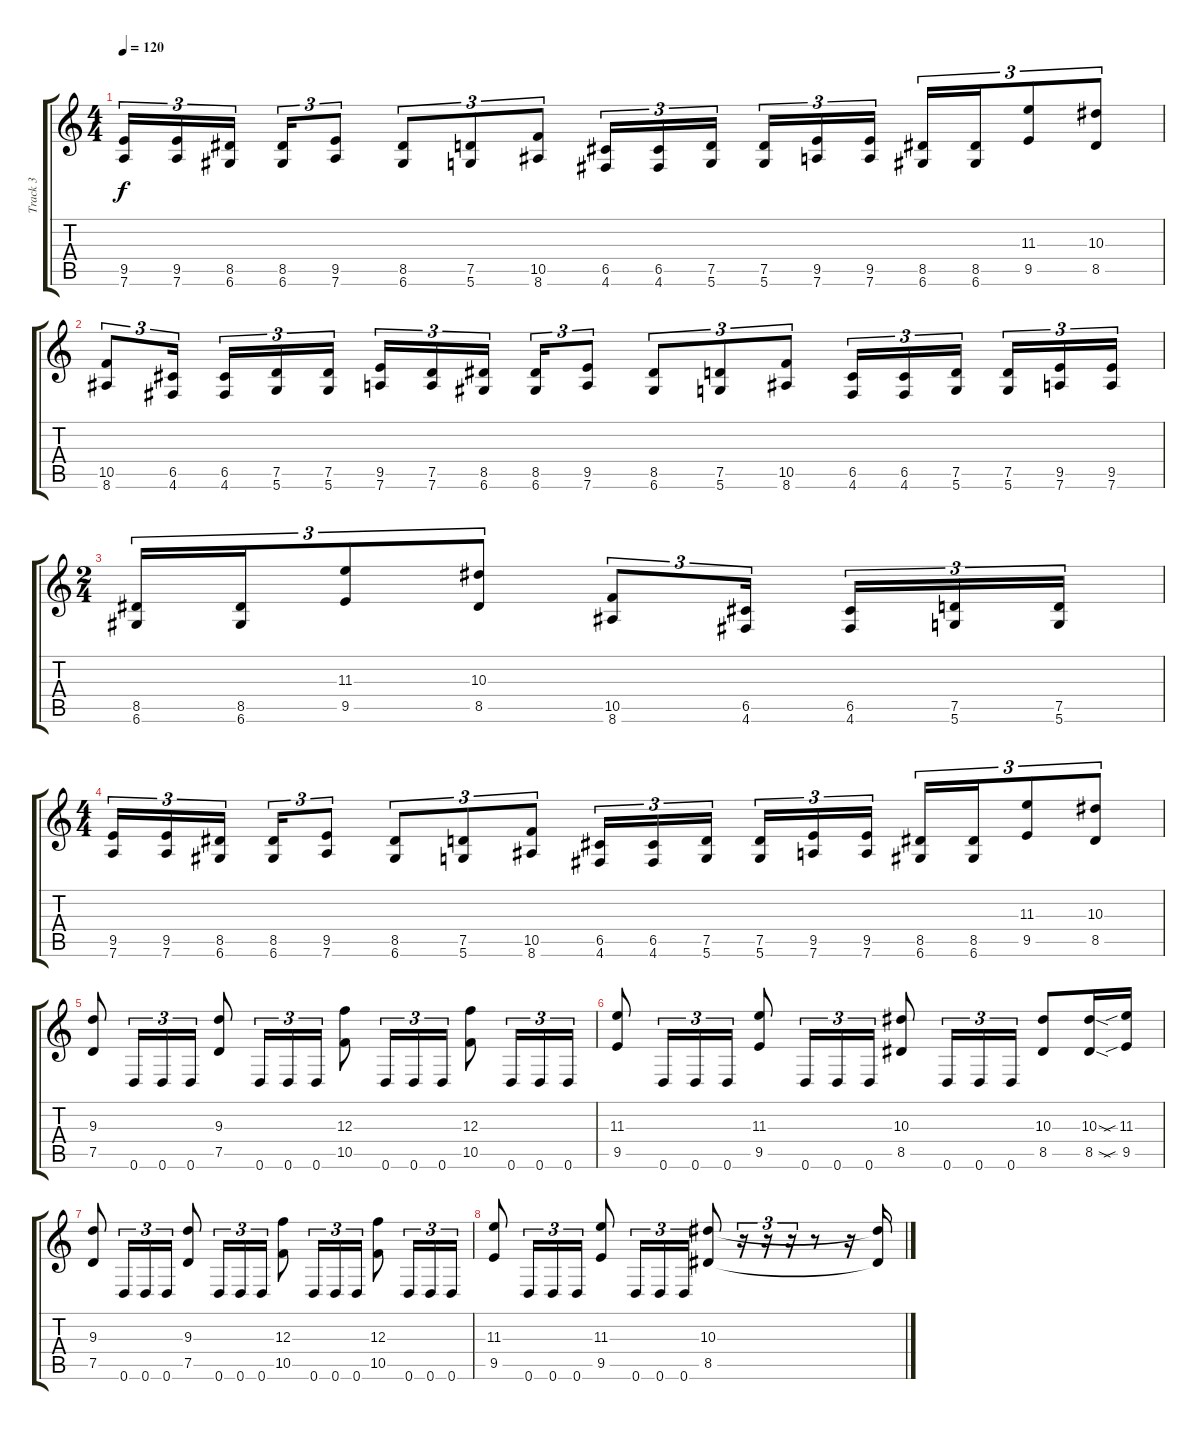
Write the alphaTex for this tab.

\track ("Track 3" "Track 3") {instrument distortionguitar}
\staff {score tabs}
\tuning (D4 A3 F3 C3 G2 D2) {hide}
\ts (4 4)
\tempo 120
\clef g2
\ks c
(9.5 7.6).16{tu (3 2) dy f} (9.5 7.6).16{tu (3 2)} (8.5 6.6).16{tu (3 2)} (8.5 6.6).16{tu (3 2)} (9.5 7.6).8{tu (3 2)} (8.5 6.6).8{tu (3 2)} (7.5 5.6).8{tu (3 2)} (10.5 8.6).8{tu (3 2)} (6.5 4.6).16{tu (3 2)} (6.5 4.6).16{tu (3 2)} (7.5 5.6).16{tu (3 2)} (7.5 5.6).16{tu (3 2)} (9.5 7.6).16{tu (3 2)} (9.5 7.6).16{tu (3 2)} (8.5 6.6).16{tu (3 2)} (8.5 6.6).16{tu (3 2)} (11.3 9.5).8{tu (3 2)} (10.3 8.5).8{tu (3 2)} |
(10.5 8.6).8{tu (3 2)} (6.5 4.6).16{tu (3 2)} (6.5 4.6).16{tu (3 2)} (7.5 5.6).16{tu (3 2)} (7.5 5.6).16{tu (3 2)} (9.5 7.6).16{tu (3 2)} (7.5 7.6).16{tu (3 2)} (8.5 6.6).16{tu (3 2)} (8.5 6.6).16{tu (3 2)} (9.5 7.6).8{tu (3 2)} (8.5 6.6).8{tu (3 2)} (7.5 5.6).8{tu (3 2)} (10.5 8.6).8{tu (3 2)} (6.5 4.6).16{tu (3 2)} (6.5 4.6).16{tu (3 2)} (7.5 5.6).16{tu (3 2)} (7.5 5.6).16{tu (3 2)} (9.5 7.6).16{tu (3 2)} (9.5 7.6).16{tu (3 2)} |
\ts (2 4)
(8.5 6.6).16{tu (3 2)} (8.5 6.6).16{tu (3 2)} (11.3 9.5).8{tu (3 2)} (10.3 8.5).8{tu (3 2)} (10.5 8.6).8{tu (3 2)} (6.5 4.6).16{tu (3 2)} (6.5 4.6).16{tu (3 2)} (7.5 5.6).16{tu (3 2)} (7.5 5.6).16{tu (3 2)} |
\ts (4 4)
(9.5 7.6).16{tu (3 2)} (9.5 7.6).16{tu (3 2)} (8.5 6.6).16{tu (3 2)} (8.5 6.6).16{tu (3 2)} (9.5 7.6).8{tu (3 2)} (8.5 6.6).8{tu (3 2)} (7.5 5.6).8{tu (3 2)} (10.5 8.6).8{tu (3 2)} (6.5 4.6).16{tu (3 2)} (6.5 4.6).16{tu (3 2)} (7.5 5.6).16{tu (3 2)} (7.5 5.6).16{tu (3 2)} (9.5 7.6).16{tu (3 2)} (9.5 7.6).16{tu (3 2)} (8.5 6.6).16{tu (3 2)} (8.5 6.6).16{tu (3 2)} (11.3 9.5).8{tu (3 2)} (10.3 8.5).8{tu (3 2)} |
(9.3 7.5).8 0.6.16{tu (3 2)} 0.6.16{tu (3 2)} 0.6.16{tu (3 2)} (9.3 7.5).8 0.6.16{tu (3 2)} 0.6.16{tu (3 2)} 0.6.16{tu (3 2)} (12.3 10.5).8 0.6.16{tu (3 2)} 0.6.16{tu (3 2)} 0.6.16{tu (3 2)} (12.3 10.5).8 0.6.16{tu (3 2)} 0.6.16{tu (3 2)} 0.6.16{tu (3 2)} |
(11.3 9.5).8 0.6.16{tu (3 2)} 0.6.16{tu (3 2)} 0.6.16{tu (3 2)} (11.3 9.5).8 0.6.16{tu (3 2)} 0.6.16{tu (3 2)} 0.6.16{tu (3 2)} (10.3 8.5).8 0.6.16{tu (3 2)} 0.6.16{tu (3 2)} 0.6.16{tu (3 2)} (10.3 8.5).8 (10.3{sod} 8.5{sod}).16 (11.3{sib} 9.5{sib}).16 |
(9.3 7.5).8 0.6.16{tu (3 2)} 0.6.16{tu (3 2)} 0.6.16{tu (3 2)} (9.3 7.5).8 0.6.16{tu (3 2)} 0.6.16{tu (3 2)} 0.6.16{tu (3 2)} (12.3 10.5).8 0.6.16{tu (3 2)} 0.6.16{tu (3 2)} 0.6.16{tu (3 2)} (12.3 10.5).8 0.6.16{tu (3 2)} 0.6.16{tu (3 2)} 0.6.16{tu (3 2)} |
(11.3 9.5).8 0.6.16{tu (3 2)} 0.6.16{tu (3 2)} 0.6.16{tu (3 2)} (11.3 9.5).8 0.6.16{tu (3 2)} 0.6.16{tu (3 2)} 0.6.16{tu (3 2)} (10.3 8.5).8 r.16{tu (3 2)} r.16{tu (3 2)} r.16{tu (3 2)} r.8 r.16 (10.3{t} 8.5{t}).16
